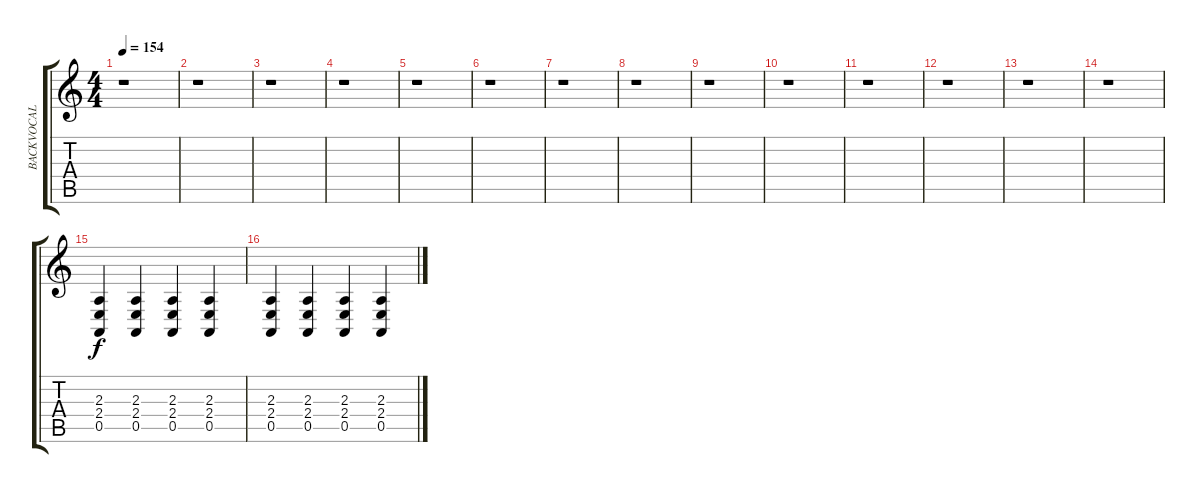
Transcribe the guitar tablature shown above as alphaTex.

\track ("BACKVOCAL" "BACKVOCAL") {instrument choiraahs}
\staff {score tabs}
\tuning (E4 B3 G3 D3 A2 E2) {hide}
\ts (4 4)
\tempo 154
\clef g2
\ks c
r.1{dy f} |
r.1 |
r.1 |
r.1 |
r.1 |
r.1 |
r.1 |
r.1 |
r.1 |
r.1 |
r.1 |
r.1 |
r.1 |
r.1 |
(2.3 2.4 0.5).4{instrument overdrivenguitar} (2.3 2.4 0.5).4 (2.3 2.4 0.5).4 (2.3 2.4 0.5).4 |
(2.3 2.4 0.5).4 (2.3 2.4 0.5).4 (2.3 2.4 0.5).4 (2.3 2.4 0.5).4
